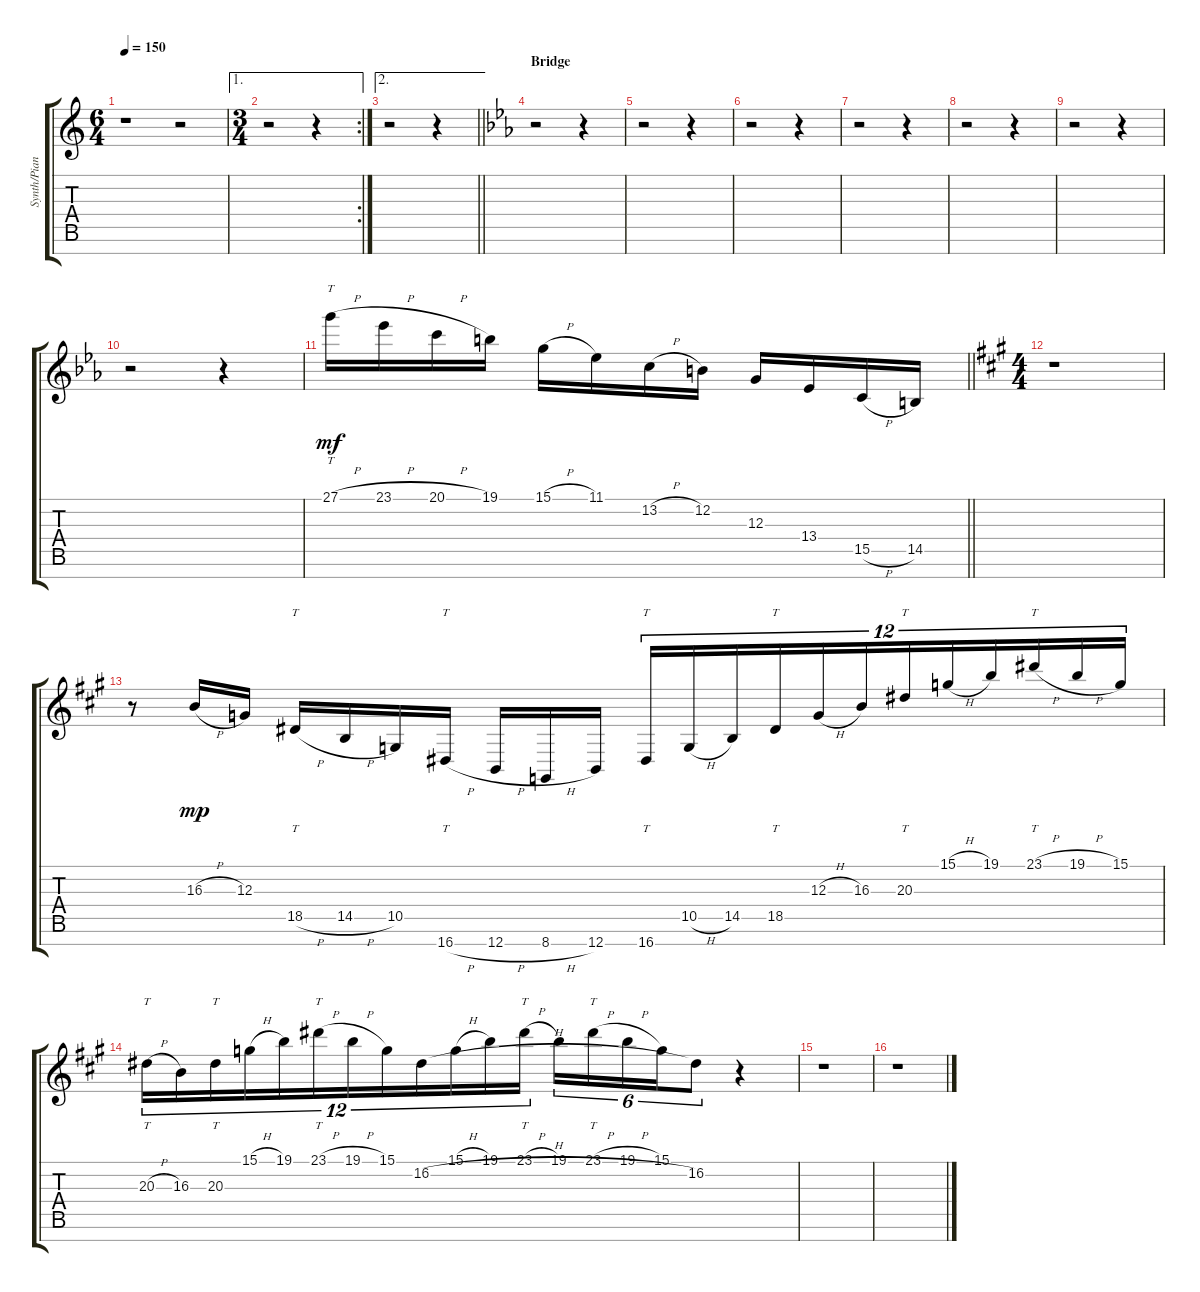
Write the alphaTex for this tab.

\track ("Synth/Piano" "Synth/Pian") {instrument vibraphone}
\staff {score tabs}
\tuning (E4 B3 G3 D3 A2 E2 B1) {hide}
\ts (6 4)
\tempo 150
\clef g2
\ks c
r.1{dy mp} r.2 |
\ae 1
\rc 2
\ts (3 4)
r.2 r.4 |
\ae 2
\barLineRight lightlight
r.2 r.4 |
\section ("" "Bridge")
\ks eb
r.2 r.4 |
r.2 r.4 |
r.2 r.4 |
r.2 r.4 |
r.2 r.4 |
r.2 r.4 |
r.2 r.4 |
\barLineRight lightlight
27.1{h}.16{tt dy mf} 23.1{h}.16 20.1{h}.16 19.1.16 15.1{h}.16 11.1.16 13.2{h}.16 12.2.16 12.3.16 13.4.16 15.5{h}.16 14.5.16 |
\ts (4 4)
\ks a
r.1 |
r.8 16.3{h}.16{dy mp} 12.3.16 18.5{h}.16{tt} 14.5{h}.16 10.5.16 16.7{h}.16{tt} 12.7{h}.16 8.7{h}.16 12.7.16 16.7.16{tt tu (12 8)} 10.5{h}.16{tu (12 8)} 14.5.16{tu (12 8)} 18.5.16{tt tu (12 8)} 12.3{h}.16{tu (12 8)} 16.3.16{tu (12 8)} 20.3.16{tt tu (12 8)} 15.1{h}.16{tu (12 8)} 19.1.16{tu (12 8)} 23.1{h}.16{tt tu (12 8)} 19.1{h}.16{tu (12 8)} 15.1.16{tu (12 8)} |
20.3{h}.16{tt tu (12 8)} 16.3.16{tu (12 8)} 20.3.16{tt tu (12 8)} 15.1{h}.16{tu (12 8)} 19.1.16{tu (12 8)} 23.1{h}.16{tt tu (12 8)} 19.1{h}.16{tu (12 8)} 15.1.16{tu (12 8)} 16.2{h}.16{tu (12 8)} 15.1{h}.16{tu (12 8)} 19.1.16{tu (12 8)} 23.1{h}.16{tt tu (12 8)} 19.1.16{tu (6 4)} 23.1{h}.16{tt tu (6 4)} 19.1{h}.16{tu (6 4)} 15.1.16{tu (6 4)} 16.2.8{tu (6 4)} r.4 |
r.1 |
r.1
